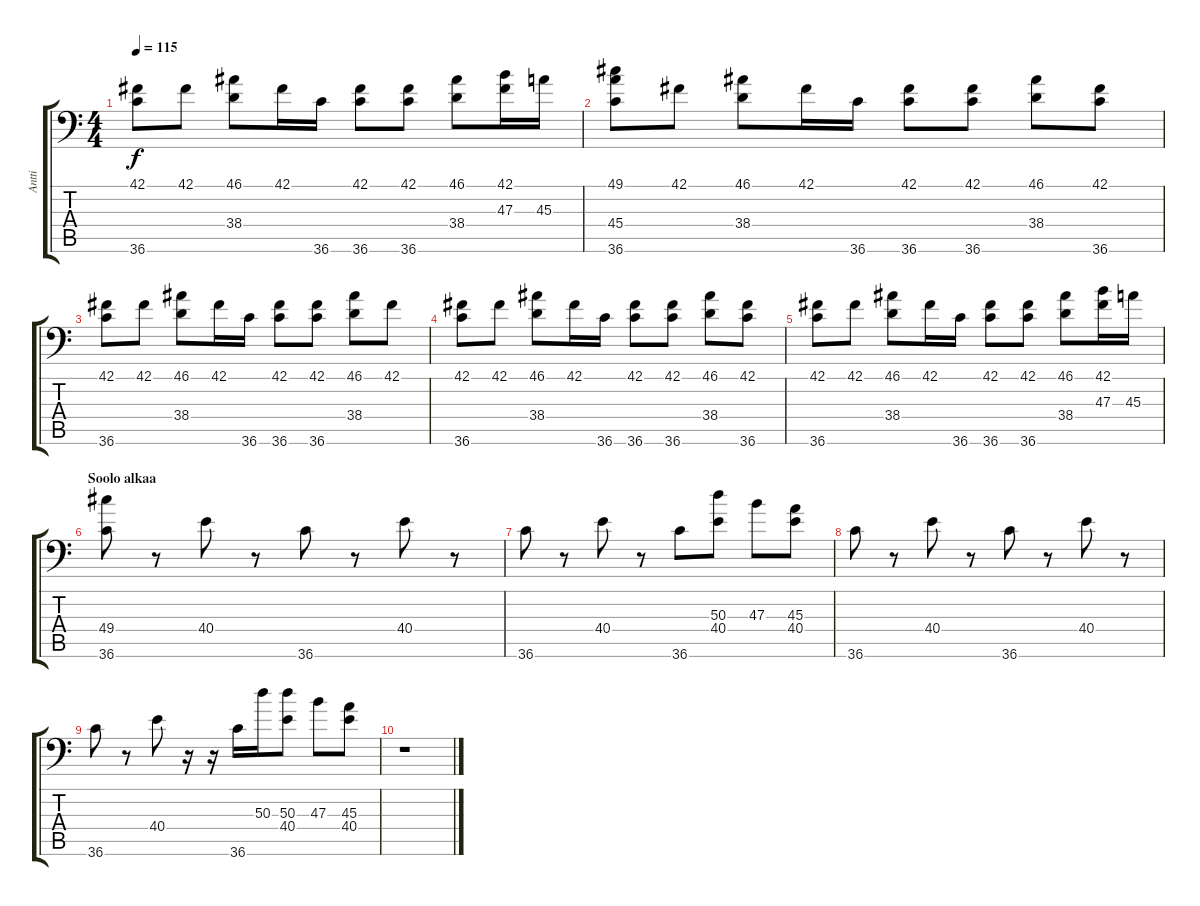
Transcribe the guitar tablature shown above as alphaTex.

\track ("Antti" "Antti") {instrument acousticgrandpiano}
\staff {score tabs}
\tuning (C-1 C-1 C-1 C-1 C-1 C-1) {hide}
\ts (4 4)
\tempo 115
\clef f4
\ks c
(42.1 36.6).8{dy f} 42.1.8 (46.1 38.4).8 42.1.16 36.6.16 (42.1 36.6).8 (42.1 36.6).8 (46.1 38.4).8 (42.1 47.3).16 45.3.16 |
(49.1 45.4 36.6).8 42.1.8 (46.1 38.4).8 42.1.16 36.6.16 (42.1 36.6).8 (42.1 36.6).8 (46.1 38.4).8 (42.1 36.6).8 |
(42.1 36.6).8 42.1.8 (46.1 38.4).8 42.1.16 36.6.16 (42.1 36.6).8 (42.1 36.6).8 (46.1 38.4).8 42.1.8 |
(42.1 36.6).8 42.1.8 (46.1 38.4).8 42.1.16 36.6.16 (42.1 36.6).8 (42.1 36.6).8 (46.1 38.4).8 (42.1 36.6).8 |
(42.1 36.6).8 42.1.8 (46.1 38.4).8 42.1.16 36.6.16 (42.1 36.6).8 (42.1 36.6).8 (46.1 38.4).8 (42.1 47.3).16 45.3.16 |
\section ("" "Soolo alkaa")
(49.4 36.6).8 r.8 40.4.8 r.8 36.6.8 r.8 40.4.8 r.8 |
36.6.8 r.8 40.4.8 r.8 36.6.8 (50.3 40.4).8 47.3.8 (45.3 40.4).8 |
36.6.8 r.8 40.4.8 r.8 36.6.8 r.8 40.4.8 r.8 |
36.6.8 r.8 40.4.8 r.16 r.16 36.6.16 50.3.16 (50.3 40.4).8 47.3.8 (45.3 40.4).8 |
r.1
